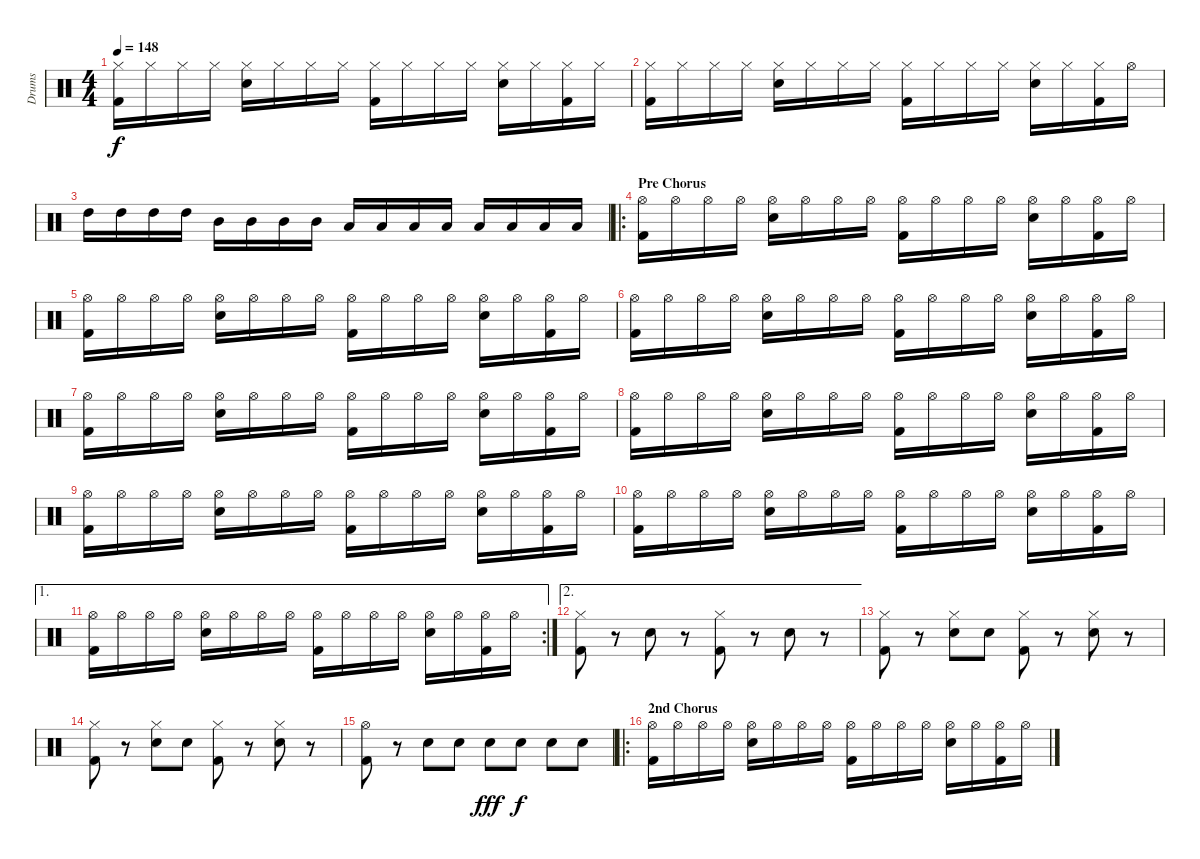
\track ("Drums" "Drums") {instrument percussion}
\staff {score}
\articulation defaults
\ts (4 4)
\tempo 148
\clef neutral
\ks c
("Hi-Hat (closed)" "Kick (hit) 2").16{dy f} "Hi-Hat (closed)".16 "Hi-Hat (closed)".16 "Hi-Hat (closed)".16 ("Hi-Hat (closed)" "Electric Snare (hit)").16 "Hi-Hat (closed)".16 "Hi-Hat (closed)".16 "Hi-Hat (closed)".16 ("Hi-Hat (closed)" "Kick (hit) 2").16 "Hi-Hat (closed)".16 "Hi-Hat (closed)".16 "Hi-Hat (closed)".16 ("Hi-Hat (closed)" "Electric Snare (hit)").16 "Hi-Hat (closed)".16 ("Hi-Hat (closed)" "Kick (hit) 2").16 "Hi-Hat (closed)".16 |
("Hi-Hat (closed)" "Kick (hit) 2").16 "Hi-Hat (closed)".16 "Hi-Hat (closed)".16 "Hi-Hat (closed)".16 ("Hi-Hat (closed)" "Electric Snare (hit)").16 "Hi-Hat (closed)".16 "Hi-Hat (closed)".16 "Hi-Hat (closed)".16 ("Hi-Hat (closed)" "Kick (hit) 2").16 "Hi-Hat (closed)".16 "Hi-Hat (closed)".16 "Hi-Hat (closed)".16 ("Hi-Hat (closed)" "Electric Snare (hit)").16 "Hi-Hat (closed)".16 ("Hi-Hat (closed)" "Kick (hit) 2").16 "Hi-Hat (open)".16 |
"High Tom (hit)".16 "High Tom (hit)".16 "High Tom (hit)".16 "High Tom (hit)".16 "Mid Tom (hit)".16 "Mid Tom (hit)".16 "Mid Tom (hit)".16 "Mid Tom (hit)".16 "Low Tom (hit)".16 "Low Tom (hit)".16 "Low Tom (hit)".16 "Low Tom (hit)".16 "Low Floor Tom (hit)".16 "Low Floor Tom (hit)".16 "Low Floor Tom (hit)".16 "Low Floor Tom (hit)".16 |
\ro
\section ("" "Pre Chorus")
("Hi-Hat (open)" "Kick (hit) 2").16 "Hi-Hat (open)".16 "Hi-Hat (open)".16 "Hi-Hat (open)".16 ("Hi-Hat (open)" "Electric Snare (hit)").16 "Hi-Hat (open)".16 "Hi-Hat (open)".16 "Hi-Hat (open)".16 ("Hi-Hat (open)" "Kick (hit) 2").16 "Hi-Hat (open)".16 "Hi-Hat (open)".16 "Hi-Hat (open)".16 ("Hi-Hat (open)" "Electric Snare (hit)").16 "Hi-Hat (open)".16 ("Hi-Hat (open)" "Kick (hit) 2").16 "Hi-Hat (open)".16 |
("Hi-Hat (open)" "Kick (hit) 2").16 "Hi-Hat (open)".16 "Hi-Hat (open)".16 "Hi-Hat (open)".16 ("Hi-Hat (open)" "Electric Snare (hit)").16 "Hi-Hat (open)".16 "Hi-Hat (open)".16 "Hi-Hat (open)".16 ("Hi-Hat (open)" "Kick (hit) 2").16 "Hi-Hat (open)".16 "Hi-Hat (open)".16 "Hi-Hat (open)".16 ("Hi-Hat (open)" "Electric Snare (hit)").16 "Hi-Hat (open)".16 ("Hi-Hat (open)" "Kick (hit) 2").16 "Hi-Hat (open)".16 |
("Hi-Hat (open)" "Kick (hit) 2").16 "Hi-Hat (open)".16 "Hi-Hat (open)".16 "Hi-Hat (open)".16 ("Hi-Hat (open)" "Electric Snare (hit)").16 "Hi-Hat (open)".16 "Hi-Hat (open)".16 "Hi-Hat (open)".16 ("Hi-Hat (open)" "Kick (hit) 2").16 "Hi-Hat (open)".16 "Hi-Hat (open)".16 "Hi-Hat (open)".16 ("Hi-Hat (open)" "Electric Snare (hit)").16 "Hi-Hat (open)".16 ("Hi-Hat (open)" "Kick (hit) 2").16 "Hi-Hat (open)".16 |
("Hi-Hat (open)" "Kick (hit) 2").16 "Hi-Hat (open)".16 "Hi-Hat (open)".16 "Hi-Hat (open)".16 ("Hi-Hat (open)" "Electric Snare (hit)").16 "Hi-Hat (open)".16 "Hi-Hat (open)".16 "Hi-Hat (open)".16 ("Hi-Hat (open)" "Kick (hit) 2").16 "Hi-Hat (open)".16 "Hi-Hat (open)".16 "Hi-Hat (open)".16 ("Hi-Hat (open)" "Electric Snare (hit)").16 "Hi-Hat (open)".16 ("Hi-Hat (open)" "Kick (hit) 2").16 "Hi-Hat (open)".16 |
("Hi-Hat (open)" "Kick (hit) 2").16 "Hi-Hat (open)".16 "Hi-Hat (open)".16 "Hi-Hat (open)".16 ("Hi-Hat (open)" "Electric Snare (hit)").16 "Hi-Hat (open)".16 "Hi-Hat (open)".16 "Hi-Hat (open)".16 ("Hi-Hat (open)" "Kick (hit) 2").16 "Hi-Hat (open)".16 "Hi-Hat (open)".16 "Hi-Hat (open)".16 ("Hi-Hat (open)" "Electric Snare (hit)").16 "Hi-Hat (open)".16 ("Hi-Hat (open)" "Kick (hit) 2").16 "Hi-Hat (open)".16 |
("Hi-Hat (open)" "Kick (hit) 2").16 "Hi-Hat (open)".16 "Hi-Hat (open)".16 "Hi-Hat (open)".16 ("Hi-Hat (open)" "Electric Snare (hit)").16 "Hi-Hat (open)".16 "Hi-Hat (open)".16 "Hi-Hat (open)".16 ("Hi-Hat (open)" "Kick (hit) 2").16 "Hi-Hat (open)".16 "Hi-Hat (open)".16 "Hi-Hat (open)".16 ("Hi-Hat (open)" "Electric Snare (hit)").16 "Hi-Hat (open)".16 ("Hi-Hat (open)" "Kick (hit) 2").16 "Hi-Hat (open)".16 |
("Hi-Hat (open)" "Kick (hit) 2").16 "Hi-Hat (open)".16 "Hi-Hat (open)".16 "Hi-Hat (open)".16 ("Hi-Hat (open)" "Electric Snare (hit)").16 "Hi-Hat (open)".16 "Hi-Hat (open)".16 "Hi-Hat (open)".16 ("Hi-Hat (open)" "Kick (hit) 2").16 "Hi-Hat (open)".16 "Hi-Hat (open)".16 "Hi-Hat (open)".16 ("Hi-Hat (open)" "Electric Snare (hit)").16 "Hi-Hat (open)".16 ("Hi-Hat (open)" "Kick (hit) 2").16 "Hi-Hat (open)".16 |
\ae 1
\rc 2
("Hi-Hat (open)" "Kick (hit) 2").16 "Hi-Hat (open)".16 "Hi-Hat (open)".16 "Hi-Hat (open)".16 ("Hi-Hat (open)" "Electric Snare (hit)").16 "Hi-Hat (open)".16 "Hi-Hat (open)".16 "Hi-Hat (open)".16 ("Hi-Hat (open)" "Kick (hit) 2").16 "Hi-Hat (open)".16 "Hi-Hat (open)".16 "Hi-Hat (open)".16 ("Hi-Hat (open)" "Electric Snare (hit)").16 "Hi-Hat (open)".16 ("Hi-Hat (open)" "Kick (hit) 2").16 "Hi-Hat (open)".16 |
\ae 2
("Hi-Hat (closed)" "Kick (hit) 2").8 r.8 "Snare (hit) 2".8 r.8 ("Hi-Hat (closed)" "Kick (hit) 2").8 r.8 "Snare (hit) 2".8 r.8 |
("Hi-Hat (closed)" "Kick (hit) 2").8 r.8 ("Hi-Hat (closed)" "Snare (hit) 2").8 "Snare (hit) 2".8 ("Hi-Hat (closed)" "Kick (hit) 2").8 r.8 ("Hi-Hat (closed)" "Snare (hit) 2").8 r.8 |
("Hi-Hat (closed)" "Kick (hit) 2").8 r.8 ("Hi-Hat (closed)" "Snare (hit) 2").8 "Snare (hit) 2".8 ("Hi-Hat (closed)" "Kick (hit) 2").8 r.8 ("Hi-Hat (closed)" "Snare (hit) 2").8 r.8 |
("Hi-Hat (open)" "Kick (hit) 2").8 r.8 "Snare (hit) 2".8 "Snare (hit) 2".8 "Snare (hit) 2".8{dy fff} "Snare (hit) 2".8{dy f} "Snare (hit) 2".8 "Snare (hit) 2".8 |
\ro
\section ("" "2nd Chorus")
("Hi-Hat (open)" "Kick (hit) 2").16 "Hi-Hat (open)".16 "Hi-Hat (open)".16 "Hi-Hat (open)".16 ("Hi-Hat (open)" "Electric Snare (hit)").16 "Hi-Hat (open)".16 "Hi-Hat (open)".16 "Hi-Hat (open)".16 ("Hi-Hat (open)" "Kick (hit) 2").16 "Hi-Hat (open)".16 "Hi-Hat (open)".16 "Hi-Hat (open)".16 ("Hi-Hat (open)" "Electric Snare (hit)").16 "Hi-Hat (open)".16 ("Hi-Hat (open)" "Kick (hit) 2").16 "Hi-Hat (open)".16
